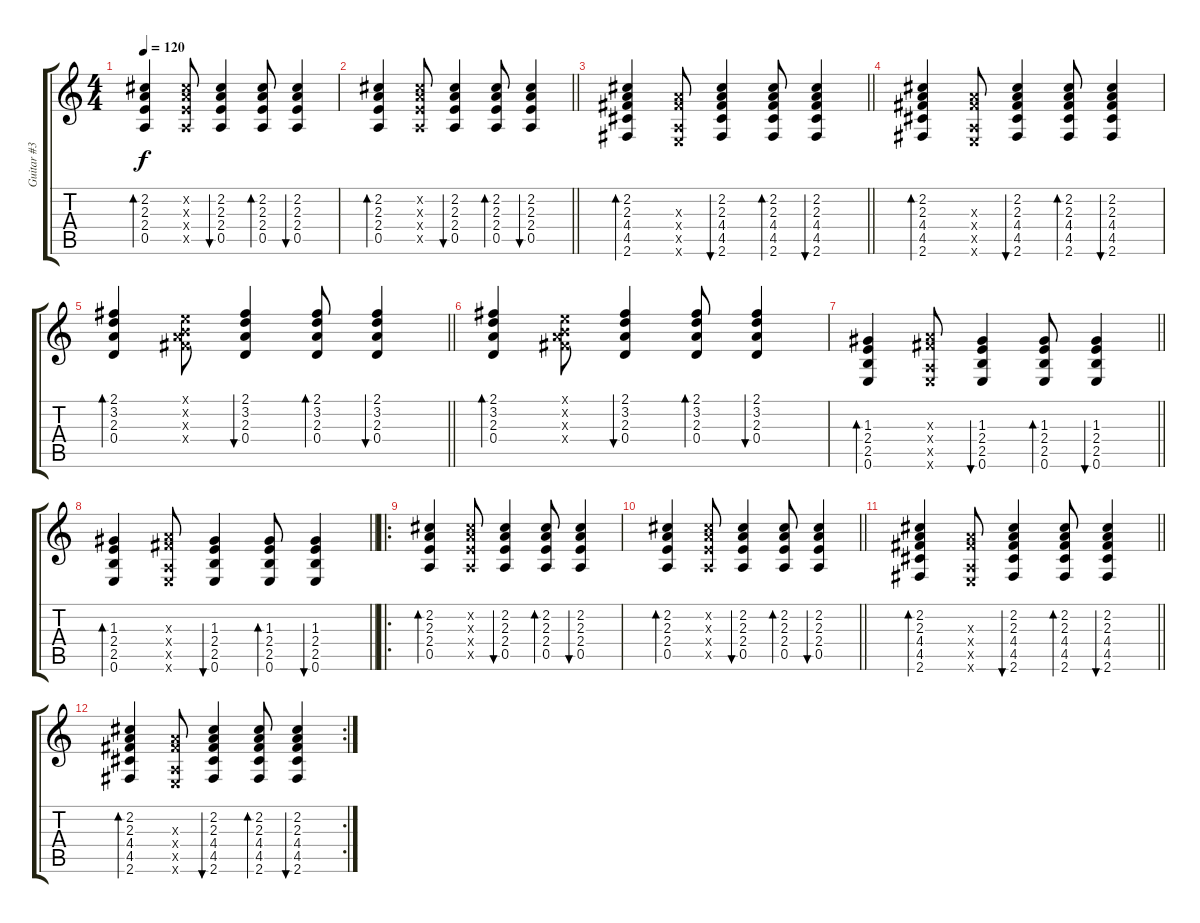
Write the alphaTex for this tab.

\track ("Guitar #3" "Guitar #3") {instrument acousticguitarsteel}
\staff {score tabs}
\tuning (E4 B3 G3 D3 A2 E2) {hide}
\ts (4 4)
\tempo 120
\clef g2
\ks c
(2.2 2.3 2.4 0.5).4{bd 60 dy f} (2.2{x} 2.3{x} 2.4{x} 0.5{x}).8 (2.2 2.3 2.4 0.5).4{bu 60} (2.2 2.3 2.4 0.5).8{bd 60} (2.2 2.3 2.4 0.5).4{bu 60} |
\barLineRight lightlight
(2.2 2.3 2.4 0.5).4{bd 60} (2.2{x} 2.3{x} 2.4{x} 0.5{x}).8 (2.2 2.3 2.4 0.5).4{bu 60} (2.2 2.3 2.4 0.5).8{bd 60} (2.2 2.3 2.4 0.5).4{bu 60} |
\barLineRight lightlight
(2.2 2.3 4.4 4.5 2.6).4{bd 60} (2.3{x} 4.4{x} 0.5{x} 0.6{x}).8 (2.2 2.3 4.4 4.5 2.6).4{bu 60} (2.2 2.3 4.4 4.5 2.6).8{bd 60} (2.2 2.3 4.4 4.5 2.6).4{bu 60} |
(2.2 2.3 4.4 4.5 2.6).4{bd 60} (2.3{x} 4.4{x} 0.5{x} 0.6{x}).8 (2.2 2.3 4.4 4.5 2.6).4{bu 60} (2.2 2.3 4.4 4.5 2.6).8{bd 60} (2.2 2.3 4.4 4.5 2.6).4{bu 60} |
\barLineRight lightlight
(2.1 3.2 2.3 0.4).4{bd 60} (0.1{x} 0.2{x} 2.3{x} 4.4{x}).8 (2.1 3.2 2.3 0.4).4{bu 60} (2.1 3.2 2.3 0.4).8{bd 60} (2.1 3.2 2.3 0.4).4{bu 60} |
(2.1 3.2 2.3 0.4).4{bd 60} (0.1{x} 0.2{x} 2.3{x} 4.4{x}).8 (2.1 3.2 2.3 0.4).4{bu 60} (2.1 3.2 2.3 0.4).8{bd 60} (2.1 3.2 2.3 0.4).4{bu 60} |
\barLineRight lightlight
(1.3 2.4 2.5 0.6).4{bd 60} (2.3{x} 4.4{x} 0.5{x} 0.6{x}).8 (1.3 2.4 2.5 0.6).4{bu 60} (1.3 2.4 2.5 0.6).8{bd 60} (1.3 2.4 2.5 0.6).4{bu 60} |
\barLineRight lightlight
(1.3 2.4 2.5 0.6).4{bd 60} (2.3{x} 4.4{x} 0.5{x} 0.6{x}).8 (1.3 2.4 2.5 0.6).4{bu 60} (1.3 2.4 2.5 0.6).8{bd 60} (1.3 2.4 2.5 0.6).4{bu 60} |
\ro
(2.2 2.3 2.4 0.5).4{bd 60} (2.2{x} 2.3{x} 2.4{x} 0.5{x}).8 (2.2 2.3 2.4 0.5).4{bu 60} (2.2 2.3 2.4 0.5).8{bd 60} (2.2 2.3 2.4 0.5).4{bu 60} |
\barLineRight lightlight
(2.2 2.3 2.4 0.5).4{bd 60} (2.2{x} 2.3{x} 2.4{x} 0.5{x}).8 (2.2 2.3 2.4 0.5).4{bu 60} (2.2 2.3 2.4 0.5).8{bd 60} (2.2 2.3 2.4 0.5).4{bu 60} |
\barLineRight lightlight
(2.2 2.3 4.4 4.5 2.6).4{bd 60} (2.3{x} 4.4{x} 0.5{x} 0.6{x}).8 (2.2 2.3 4.4 4.5 2.6).4{bu 60} (2.2 2.3 4.4 4.5 2.6).8{bd 60} (2.2 2.3 4.4 4.5 2.6).4{bu 60} |
\rc 2
(2.2 2.3 4.4 4.5 2.6).4{bd 60} (2.3{x} 4.4{x} 0.5{x} 0.6{x}).8 (2.2 2.3 4.4 4.5 2.6).4{bu 60} (2.2 2.3 4.4 4.5 2.6).8{bd 60} (2.2 2.3 4.4 4.5 2.6).4{bu 60}
